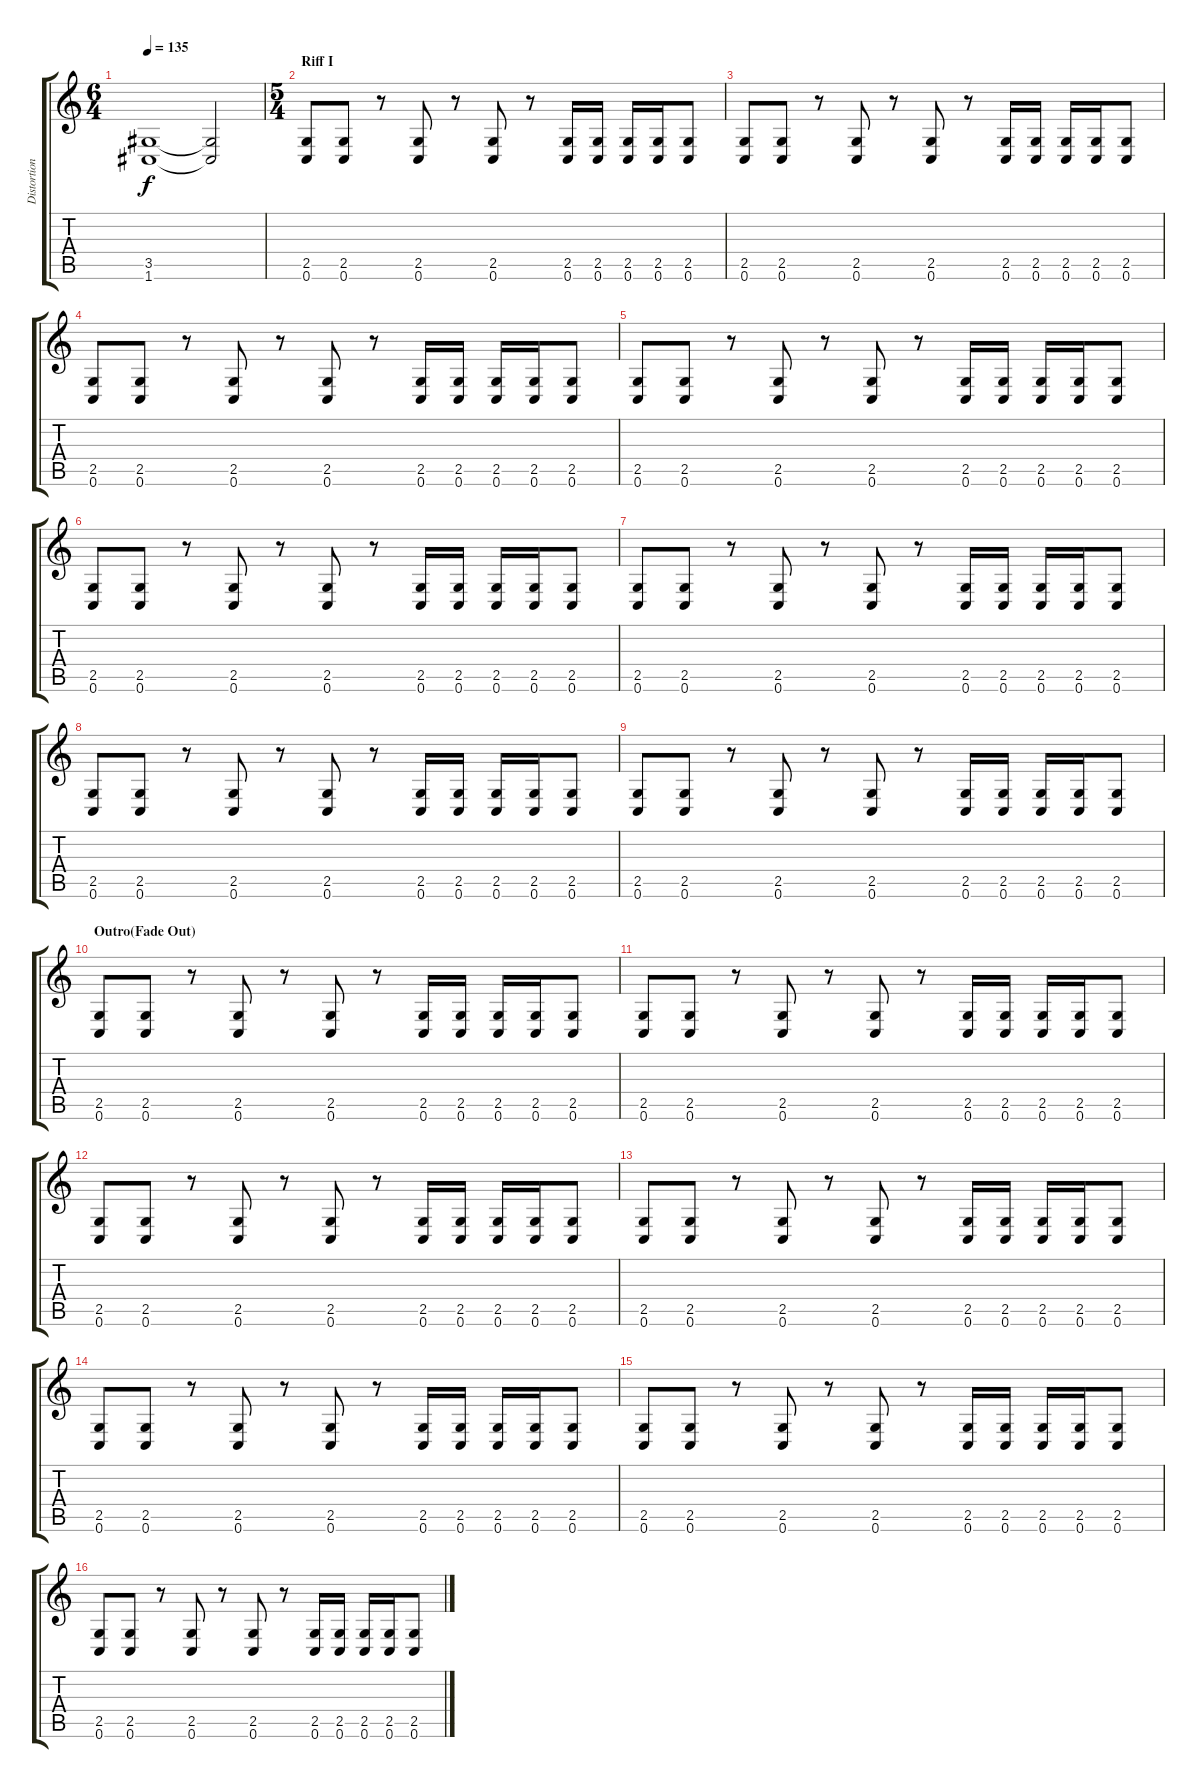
\track ("Distortion Guitar II" "Distortion") {instrument distortionguitar}
\staff {score tabs}
\tuning (C4 G3 Eb3 Bb2 F2 C2) {hide}
\ts (6 4)
\tempo 135
\clef g2
\ks c
(3.5{t} 1.6{t}).1{dy f} (3.5{t} 1.6{t}).2 |
\ts (5 4)
\section ("" "Riff I")
(2.5 0.6).8{instrument distortionguitar} (2.5 0.6).8 r.8 (2.5 0.6).8 r.8 (2.5 0.6).8 r.8 (2.5 0.6).16 (2.5 0.6).16 (2.5 0.6).16 (2.5 0.6).16 (2.5 0.6).8 |
(2.5 0.6).8 (2.5 0.6).8 r.8 (2.5 0.6).8 r.8 (2.5 0.6).8 r.8 (2.5 0.6).16 (2.5 0.6).16 (2.5 0.6).16 (2.5 0.6).16 (2.5 0.6).8 |
(2.5 0.6).8 (2.5 0.6).8 r.8 (2.5 0.6).8 r.8 (2.5 0.6).8 r.8 (2.5 0.6).16 (2.5 0.6).16 (2.5 0.6).16 (2.5 0.6).16 (2.5 0.6).8 |
(2.5 0.6).8 (2.5 0.6).8 r.8 (2.5 0.6).8 r.8 (2.5 0.6).8 r.8 (2.5 0.6).16 (2.5 0.6).16 (2.5 0.6).16 (2.5 0.6).16 (2.5 0.6).8 |
(2.5 0.6).8{instrument distortionguitar} (2.5 0.6).8 r.8 (2.5 0.6).8 r.8 (2.5 0.6).8 r.8 (2.5 0.6).16 (2.5 0.6).16 (2.5 0.6).16 (2.5 0.6).16 (2.5 0.6).8 |
(2.5 0.6).8 (2.5 0.6).8 r.8 (2.5 0.6).8 r.8 (2.5 0.6).8 r.8 (2.5 0.6).16 (2.5 0.6).16 (2.5 0.6).16 (2.5 0.6).16 (2.5 0.6).8 |
(2.5 0.6).8 (2.5 0.6).8 r.8 (2.5 0.6).8 r.8 (2.5 0.6).8 r.8 (2.5 0.6).16 (2.5 0.6).16 (2.5 0.6).16 (2.5 0.6).16 (2.5 0.6).8 |
(2.5 0.6).8 (2.5 0.6).8 r.8 (2.5 0.6).8 r.8 (2.5 0.6).8 r.8 (2.5 0.6).16 (2.5 0.6).16 (2.5 0.6).16 (2.5 0.6).16 (2.5 0.6).8 |
\section ("" "Outro(Fade Out)")
(2.5 0.6).8{volume 11 instrument distortionguitar} (2.5 0.6).8 r.8 (2.5 0.6).8 r.8 (2.5 0.6).8 r.8 (2.5 0.6).16 (2.5 0.6).16 (2.5 0.6).16 (2.5 0.6).16 (2.5 0.6).8 |
(2.5 0.6).8 (2.5 0.6).8 r.8 (2.5 0.6).8 r.8 (2.5 0.6).8 r.8 (2.5 0.6).16 (2.5 0.6).16 (2.5 0.6).16 (2.5 0.6).16 (2.5 0.6).8 |
(2.5 0.6).8 (2.5 0.6).8 r.8 (2.5 0.6).8 r.8 (2.5 0.6).8 r.8 (2.5 0.6).16 (2.5 0.6).16 (2.5 0.6).16 (2.5 0.6).16 (2.5 0.6).8 |
(2.5 0.6).8 (2.5 0.6).8 r.8 (2.5 0.6).8 r.8 (2.5 0.6).8 r.8 (2.5 0.6).16 (2.5 0.6).16 (2.5 0.6).16 (2.5 0.6).16 (2.5 0.6).8 |
(2.5 0.6).8{instrument distortionguitar} (2.5 0.6).8 r.8 (2.5 0.6).8 r.8 (2.5 0.6).8 r.8 (2.5 0.6).16 (2.5 0.6).16 (2.5 0.6).16 (2.5 0.6).16 (2.5 0.6).8 |
(2.5 0.6).8{volume 0} (2.5 0.6).8 r.8 (2.5 0.6).8 r.8 (2.5 0.6).8 r.8 (2.5 0.6).16 (2.5 0.6).16 (2.5 0.6).16 (2.5 0.6).16 (2.5 0.6).8 |
(2.5 0.6).8 (2.5 0.6).8 r.8 (2.5 0.6).8 r.8 (2.5 0.6).8 r.8 (2.5 0.6).16 (2.5 0.6).16 (2.5 0.6).16 (2.5 0.6).16 (2.5 0.6).8
